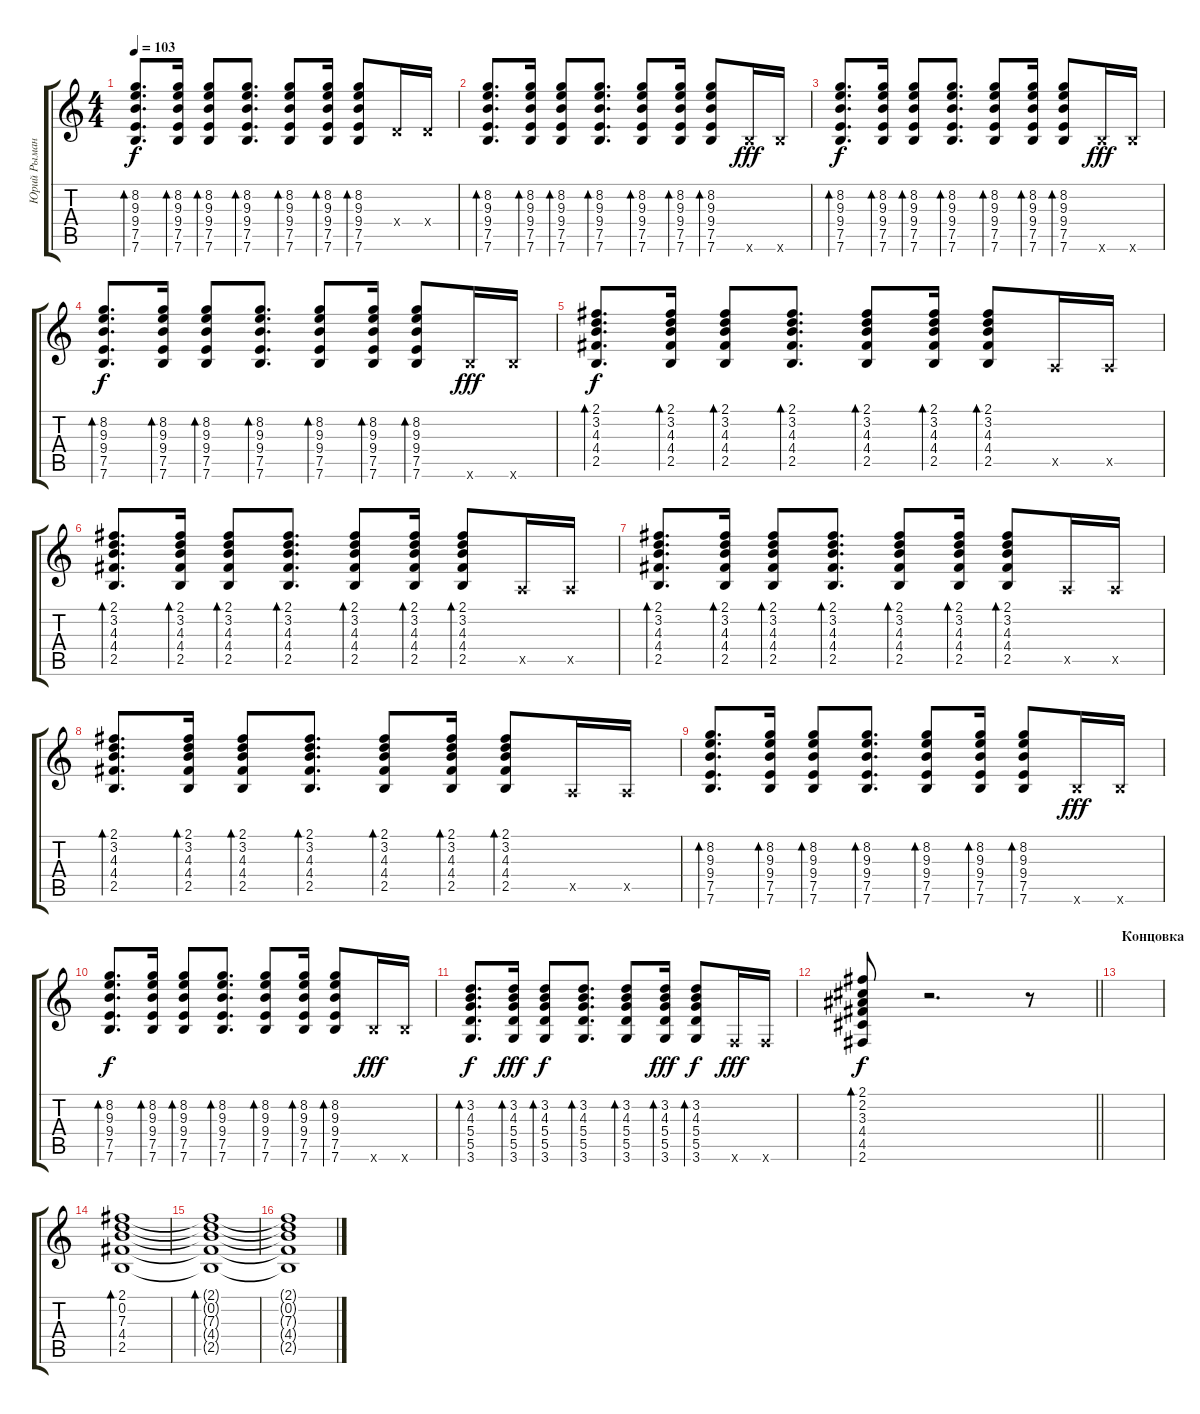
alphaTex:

\track ("Юрий Рыманов (гитара 2)" "Юрий Рыман") {instrument acousticguitarsteel}
\staff {score tabs}
\tuning (E4 B3 G3 D3 A2 E2) {hide}
\ts (4 4)
\tempo 103
\clef g2
\ks c
(8.2 9.3 9.4 7.5 7.6).8{d bd 120 dy f} (8.2 9.3 9.4 7.5 7.6).16{bd 120} (8.2 9.3 9.4 7.5 7.6).8{bd 120} (8.2 9.3 9.4 7.5 7.6).8{d bd 120} (8.2 9.3 9.4 7.5 7.6).8{bd 120} (8.2 9.3 9.4 7.5 7.6).16{bd 120} (8.2 9.3 9.4 7.5 7.6).8{bd 120} 0.4{x}.16 0.4{x}.16 |
(8.2 9.3 9.4 7.5 7.6).8{d bd 120} (8.2 9.3 9.4 7.5 7.6).16{bd 120} (8.2 9.3 9.4 7.5 7.6).8{bd 120} (8.2 9.3 9.4 7.5 7.6).8{d bd 120} (8.2 9.3 9.4 7.5 7.6).8{bd 120} (8.2 9.3 9.4 7.5 7.6).16{bd 120} (8.2 9.3 9.4 7.5 7.6).8{bd 120} 7.6{x}.16{dy fff} 7.6{x}.16 |
(8.2 9.3 9.4 7.5 7.6).8{d bd 120 dy f} (8.2 9.3 9.4 7.5 7.6).16{bd 120} (8.2 9.3 9.4 7.5 7.6).8{bd 120} (8.2 9.3 9.4 7.5 7.6).8{d bd 120} (8.2 9.3 9.4 7.5 7.6).8{bd 120} (8.2 9.3 9.4 7.5 7.6).16{bd 120} (8.2 9.3 9.4 7.5 7.6).8{bd 120} 7.6{x}.16{dy fff} 7.6{x}.16 |
(8.2 9.3 9.4 7.5 7.6).8{d bd 120 dy f} (8.2 9.3 9.4 7.5 7.6).16{bd 120} (8.2 9.3 9.4 7.5 7.6).8{bd 120} (8.2 9.3 9.4 7.5 7.6).8{d bd 120} (8.2 9.3 9.4 7.5 7.6).8{bd 120} (8.2 9.3 9.4 7.5 7.6).16{bd 120} (8.2 9.3 9.4 7.5 7.6).8{bd 120} 7.6{x}.16{dy fff} 7.6{x}.16 |
(2.1 3.2 4.3 4.4 2.5).8{d bd 120 dy f} (2.1 3.2 4.3 4.4 2.5).16{bd 120} (2.1 3.2 4.3 4.4 2.5).8{bd 120} (2.1 3.2 4.3 4.4 2.5).8{d bd 120} (2.1 3.2 4.3 4.4 2.5).8{bd 120} (2.1 3.2 4.3 4.4 2.5).16{bd 120} (2.1 3.2 4.3 4.4 2.5).8{bd 120} 0.5{x}.16 0.5{x}.16 |
(2.1 3.2 4.3 4.4 2.5).8{d bd 120} (2.1 3.2 4.3 4.4 2.5).16{bd 120} (2.1 3.2 4.3 4.4 2.5).8{bd 120} (2.1 3.2 4.3 4.4 2.5).8{d bd 120} (2.1 3.2 4.3 4.4 2.5).8{bd 120} (2.1 3.2 4.3 4.4 2.5).16{bd 120} (2.1 3.2 4.3 4.4 2.5).8{bd 120} 0.5{x}.16 0.5{x}.16 |
(2.1 3.2 4.3 4.4 2.5).8{d bd 120} (2.1 3.2 4.3 4.4 2.5).16{bd 120} (2.1 3.2 4.3 4.4 2.5).8{bd 120} (2.1 3.2 4.3 4.4 2.5).8{d bd 120} (2.1 3.2 4.3 4.4 2.5).8{bd 120} (2.1 3.2 4.3 4.4 2.5).16{bd 120} (2.1 3.2 4.3 4.4 2.5).8{bd 120} 0.5{x}.16 0.5{x}.16 |
(2.1 3.2 4.3 4.4 2.5).8{d bd 120} (2.1 3.2 4.3 4.4 2.5).16{bd 120} (2.1 3.2 4.3 4.4 2.5).8{bd 120} (2.1 3.2 4.3 4.4 2.5).8{d bd 120} (2.1 3.2 4.3 4.4 2.5).8{bd 120} (2.1 3.2 4.3 4.4 2.5).16{bd 120} (2.1 3.2 4.3 4.4 2.5).8{bd 120} 0.5{x}.16 0.5{x}.16 |
(8.2 9.3 9.4 7.5 7.6).8{d bd 120} (8.2 9.3 9.4 7.5 7.6).16{bd 120} (8.2 9.3 9.4 7.5 7.6).8{bd 120} (8.2 9.3 9.4 7.5 7.6).8{d bd 120} (8.2 9.3 9.4 7.5 7.6).8{bd 120} (8.2 9.3 9.4 7.5 7.6).16{bd 120} (8.2 9.3 9.4 7.5 7.6).8{bd 120} 7.6{x}.16{dy fff} 7.6{x}.16 |
(8.2 9.3 9.4 7.5 7.6).8{d bd 120 dy f} (8.2 9.3 9.4 7.5 7.6).16{bd 120} (8.2 9.3 9.4 7.5 7.6).8{bd 120} (8.2 9.3 9.4 7.5 7.6).8{d bd 120} (8.2 9.3 9.4 7.5 7.6).8{bd 120} (8.2 9.3 9.4 7.5 7.6).16{bd 120} (8.2 9.3 9.4 7.5 7.6).8{bd 120} 7.6{x}.16{dy fff} 7.6{x}.16 |
(3.2 4.3 5.4 5.5 3.6).8{d bd 120 dy f} (3.2 4.3 5.4 5.5 3.6).16{bd 120 dy fff} (3.2 4.3 5.4 5.5 3.6).8{bd 120 dy f} (3.2 4.3 5.4 5.5 3.6).8{d bd 120} (3.2 4.3 5.4 5.5 3.6).8{bd 120} (3.2 4.3 5.4 5.5 3.6).16{bd 120 dy fff} (3.2 4.3 5.4 5.5 3.6).8{bd 120 dy f} 1.6{x}.16{dy fff} 1.6{x}.16 |
\barLineRight lightlight
(2.1 2.2 3.3 4.4 4.5 2.6).8{bd 120 dy f} r.2{d} r.8 |
\section ("" "Концовка")
|
(2.1 0.2 7.3 4.4 2.5).1{bd 120} |
(2.1{t} 0.2{t} 7.3{t} 4.4{t} 2.5{t}).1{bd 120} |
(2.1{t} 0.2{t} 7.3{t} 4.4{t} 2.5{t}).1
